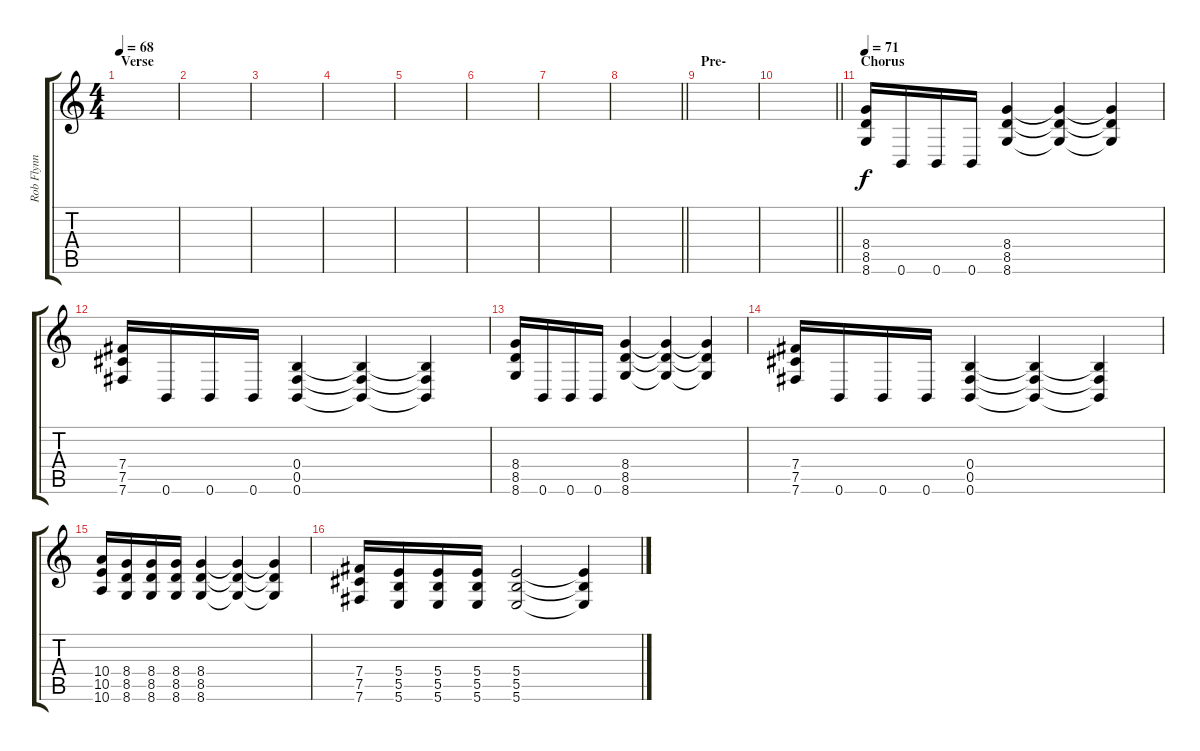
\track ("Rob Flynn - Rhythm guitar" "Rob Flynn ") {instrument distortionguitar}
\staff {score tabs}
\tuning (Db4 Ab3 E3 B2 Gb2 B1) {hide}
\ts (4 4)
\section ("" "Verse")
\tempo 68
\clef g2
\ks c
|
|
|
|
|
|
|
\barLineRight lightlight
|
\section ("" "Pre-")
|
\barLineRight lightlight
|
\section ("" "Chorus")
\tempo 71
(8.4 8.5 8.6).16 0.6.16 0.6.16 0.6.16 (8.4 8.5 8.6).4 (8.4{t} 8.5{t} 8.6{t}).4 (8.4{t} 8.5{t} 8.6{t}).4 |
(7.4 7.5 7.6).16 0.6.16 0.6.16 0.6.16 (0.4 0.5 0.6).4 (0.4{t} 0.5{t} 0.6{t}).4 (0.4{t} 0.5{t} 0.6{t}).4 |
(8.4 8.5 8.6).16 0.6.16 0.6.16 0.6.16 (8.4 8.5 8.6).4 (8.4{t} 8.5{t} 8.6{t}).4 (8.4{t} 8.5{t} 8.6{t}).4 |
(7.4 7.5 7.6).16 0.6.16 0.6.16 0.6.16 (0.4 0.5 0.6).4 (0.4{t} 0.5{t} 0.6{t}).4 (0.4{t} 0.5{t} 0.6{t}).4 |
(10.4 10.5 10.6).16 (8.4 8.5 8.6).16 (8.4 8.5 8.6).16 (8.4 8.5 8.6).16 (8.4 8.5 8.6).4 (8.4{t} 8.5{t} 8.6{t}).4 (8.4{t} 8.5{t} 8.6{t}).4 |
(7.4 7.5 7.6).16 (5.4 5.5 5.6).16 (5.4 5.5 5.6).16 (5.4 5.5 5.6).16 (5.4 5.5 5.6).2 (5.4{t} 5.5{t} 5.6{t}).4
